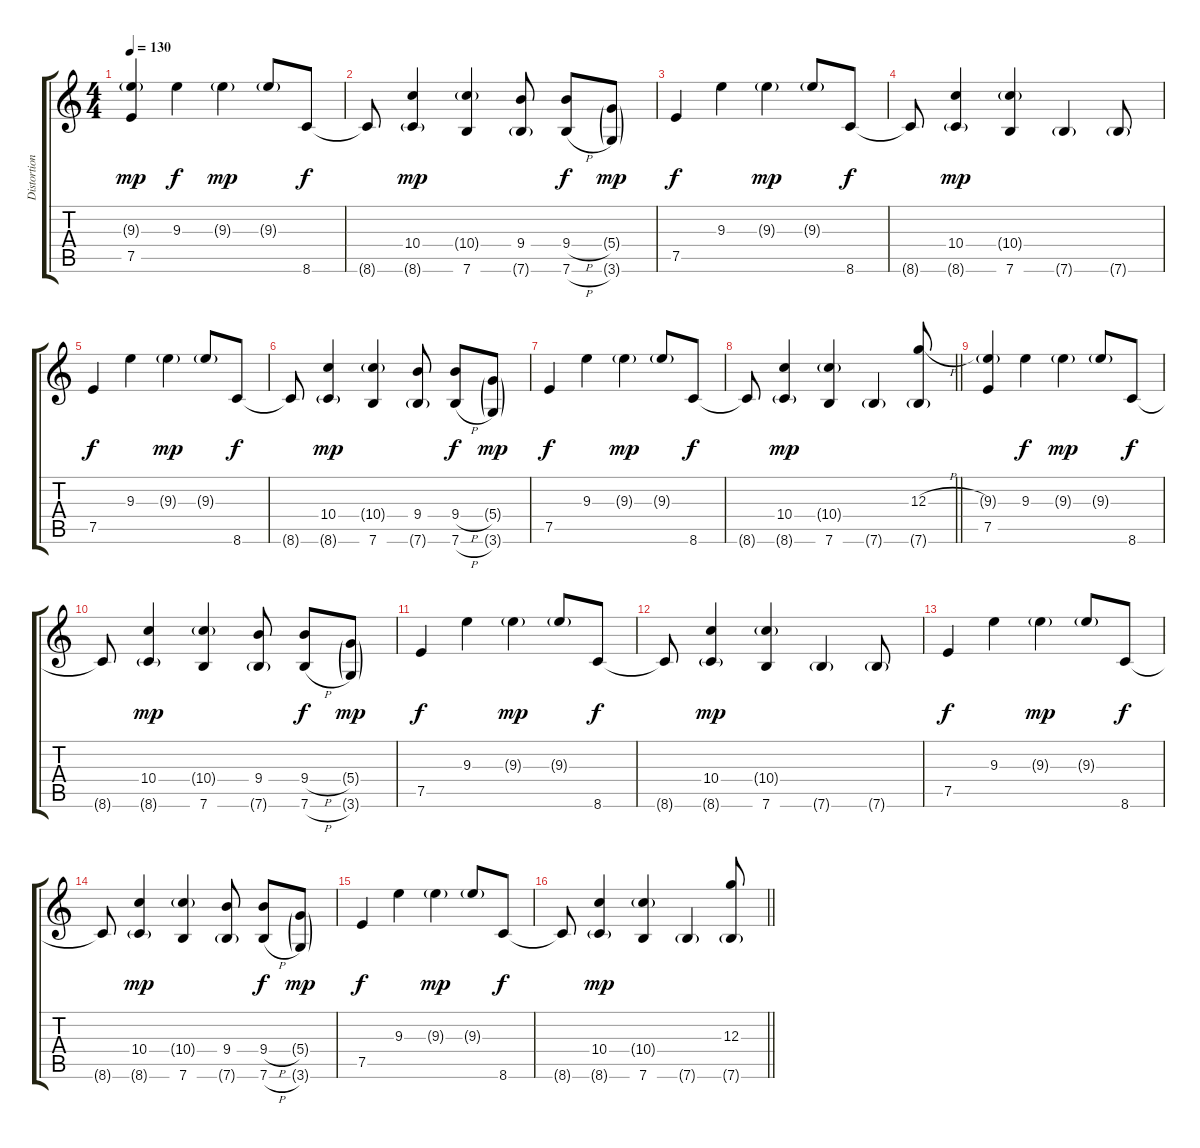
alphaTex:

\track ("Distortion Guitar W/ Echo" "Distortion") {instrument distortionguitar}
\staff {score tabs}
\tuning (E4 B3 G3 D3 A2 E2) {hide}
\ts (4 4)
\tempo 130
\clef g2
\ks c
(9.3{g} 7.5).4{dy mp} 9.3.4{dy f} 9.3{g}.4{dy mp} 9.3{g}.8 8.6.8{dy f} |
8.6{t}.8 (10.4 8.6{g}).4{dy mp} (10.4{g} 7.6).4 (9.4 7.6{g}).8 (9.4{h} 7.6{h}).8{dy f} (5.4{g} 3.6{g}).8{dy mp} |
7.5.4{dy f} 9.3.4 9.3{g}.4{dy mp} 9.3{g}.8 8.6.8{dy f} |
8.6{t}.8 (10.4 8.6{g}).4{dy mp} (10.4{g} 7.6).4 7.6{g}.4 7.6{g}.8 |
7.5.4{dy f} 9.3.4 9.3{g}.4{dy mp} 9.3{g}.8 8.6.8{dy f} |
8.6{t}.8 (10.4 8.6{g}).4{dy mp} (10.4{g} 7.6).4 (9.4 7.6{g}).8 (9.4{h} 7.6{h}).8{dy f} (5.4{g} 3.6{g}).8{dy mp} |
7.5.4{dy f} 9.3.4 9.3{g}.4{dy mp} 9.3{g}.8 8.6.8{dy f} |
\barLineRight lightlight
8.6{t}.8 (10.4 8.6{g}).4{dy mp} (10.4{g} 7.6).4 7.6{g}.4 (12.3{h} 7.6{g}).8 |
(9.3{g} 7.5).4 9.3.4{dy f} 9.3{g}.4{dy mp} 9.3{g}.8 8.6.8{dy f} |
8.6{t}.8 (10.4 8.6{g}).4{dy mp} (10.4{g} 7.6).4 (9.4 7.6{g}).8 (9.4{h} 7.6{h}).8{dy f} (5.4{g} 3.6{g}).8{dy mp} |
7.5.4{dy f} 9.3.4 9.3{g}.4{dy mp} 9.3{g}.8 8.6.8{dy f} |
8.6{t}.8 (10.4 8.6{g}).4{dy mp} (10.4{g} 7.6).4 7.6{g}.4 7.6{g}.8 |
7.5.4{dy f} 9.3.4 9.3{g}.4{dy mp} 9.3{g}.8 8.6.8{dy f} |
8.6{t}.8 (10.4 8.6{g}).4{dy mp} (10.4{g} 7.6).4 (9.4 7.6{g}).8 (9.4{h} 7.6{h}).8{dy f} (5.4{g} 3.6{g}).8{dy mp} |
7.5.4{dy f} 9.3.4 9.3{g}.4{dy mp} 9.3{g}.8 8.6.8{dy f} |
\barLineRight lightlight
8.6{t}.8 (10.4 8.6{g}).4{dy mp} (10.4{g} 7.6).4 7.6{g}.4 (12.3{h} 7.6{g}).8
